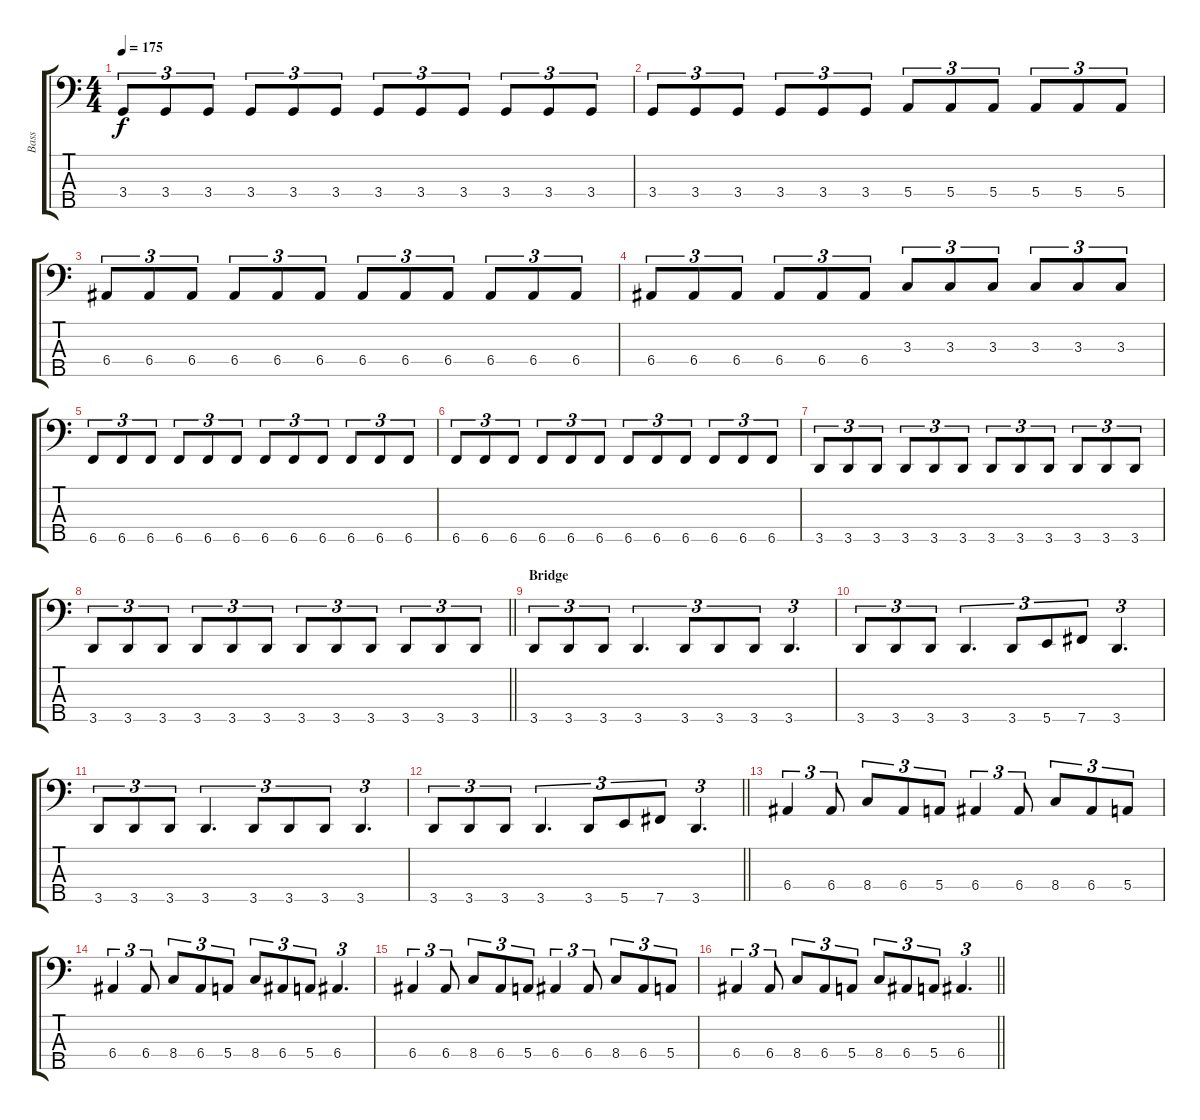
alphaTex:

\track ("Bass" "Bass") {instrument electricbassfinger}
\staff {score tabs}
\tuning (G2 D2 A1 E1 B0) {hide}
\ts (4 4)
\section ("" "")
\tempo 175
\clef f4
\ks c
3.4.8{tu (3 2) dy f} 3.4.8{tu (3 2)} 3.4.8{tu (3 2)} 3.4.8{tu (3 2)} 3.4.8{tu (3 2)} 3.4.8{tu (3 2)} 3.4.8{tu (3 2)} 3.4.8{tu (3 2)} 3.4.8{tu (3 2)} 3.4.8{tu (3 2)} 3.4.8{tu (3 2)} 3.4.8{tu (3 2)} |
3.4.8{tu (3 2)} 3.4.8{tu (3 2)} 3.4.8{tu (3 2)} 3.4.8{tu (3 2)} 3.4.8{tu (3 2)} 3.4.8{tu (3 2)} 5.4.8{tu (3 2)} 5.4.8{tu (3 2)} 5.4.8{tu (3 2)} 5.4.8{tu (3 2)} 5.4.8{tu (3 2)} 5.4.8{tu (3 2)} |
6.4.8{tu (3 2)} 6.4.8{tu (3 2)} 6.4.8{tu (3 2)} 6.4.8{tu (3 2)} 6.4.8{tu (3 2)} 6.4.8{tu (3 2)} 6.4.8{tu (3 2)} 6.4.8{tu (3 2)} 6.4.8{tu (3 2)} 6.4.8{tu (3 2)} 6.4.8{tu (3 2)} 6.4.8{tu (3 2)} |
6.4.8{tu (3 2)} 6.4.8{tu (3 2)} 6.4.8{tu (3 2)} 6.4.8{tu (3 2)} 6.4.8{tu (3 2)} 6.4.8{tu (3 2)} 3.3.8{tu (3 2)} 3.3.8{tu (3 2)} 3.3.8{tu (3 2)} 3.3.8{tu (3 2)} 3.3.8{tu (3 2)} 3.3.8{tu (3 2)} |
6.5.8{tu (3 2)} 6.5.8{tu (3 2)} 6.5.8{tu (3 2)} 6.5.8{tu (3 2)} 6.5.8{tu (3 2)} 6.5.8{tu (3 2)} 6.5.8{tu (3 2)} 6.5.8{tu (3 2)} 6.5.8{tu (3 2)} 6.5.8{tu (3 2)} 6.5.8{tu (3 2)} 6.5.8{tu (3 2)} |
6.5.8{tu (3 2)} 6.5.8{tu (3 2)} 6.5.8{tu (3 2)} 6.5.8{tu (3 2)} 6.5.8{tu (3 2)} 6.5.8{tu (3 2)} 6.5.8{tu (3 2)} 6.5.8{tu (3 2)} 6.5.8{tu (3 2)} 6.5.8{tu (3 2)} 6.5.8{tu (3 2)} 6.5.8{tu (3 2)} |
3.5.8{tu (3 2)} 3.5.8{tu (3 2)} 3.5.8{tu (3 2)} 3.5.8{tu (3 2)} 3.5.8{tu (3 2)} 3.5.8{tu (3 2)} 3.5.8{tu (3 2)} 3.5.8{tu (3 2)} 3.5.8{tu (3 2)} 3.5.8{tu (3 2)} 3.5.8{tu (3 2)} 3.5.8{tu (3 2)} |
\barLineRight lightlight
3.5.8{tu (3 2)} 3.5.8{tu (3 2)} 3.5.8{tu (3 2)} 3.5.8{tu (3 2)} 3.5.8{tu (3 2)} 3.5.8{tu (3 2)} 3.5.8{tu (3 2)} 3.5.8{tu (3 2)} 3.5.8{tu (3 2)} 3.5.8{tu (3 2)} 3.5.8{tu (3 2)} 3.5.8{tu (3 2)} |
\section ("" "Bridge")
3.5.8{tu (3 2)} 3.5.8{tu (3 2)} 3.5.8{tu (3 2)} 3.5.4{d tu (3 2)} 3.5.8{tu (3 2)} 3.5.8{tu (3 2)} 3.5.8{tu (3 2)} 3.5.4{d tu (3 2)} |
3.5.8{tu (3 2)} 3.5.8{tu (3 2)} 3.5.8{tu (3 2)} 3.5.4{d tu (3 2)} 3.5.8{tu (3 2)} 5.5.8{tu (3 2)} 7.5.8{tu (3 2)} 3.5.4{d tu (3 2)} |
3.5.8{tu (3 2)} 3.5.8{tu (3 2)} 3.5.8{tu (3 2)} 3.5.4{d tu (3 2)} 3.5.8{tu (3 2)} 3.5.8{tu (3 2)} 3.5.8{tu (3 2)} 3.5.4{d tu (3 2)} |
\barLineRight lightlight
3.5.8{tu (3 2)} 3.5.8{tu (3 2)} 3.5.8{tu (3 2)} 3.5.4{d tu (3 2)} 3.5.8{tu (3 2)} 5.5.8{tu (3 2)} 7.5.8{tu (3 2)} 3.5.4{d tu (3 2)} |
\section ("" "")
6.4.4{tu (3 2)} 6.4.8{tu (3 2)} 8.4.8{tu (3 2)} 6.4.8{tu (3 2)} 5.4.8{tu (3 2)} 6.4.4{tu (3 2)} 6.4.8{tu (3 2)} 8.4.8{tu (3 2)} 6.4.8{tu (3 2)} 5.4.8{tu (3 2)} |
6.4.4{tu (3 2)} 6.4.8{tu (3 2)} 8.4.8{tu (3 2)} 6.4.8{tu (3 2)} 5.4.8{tu (3 2)} 8.4.8{tu (3 2)} 6.4.8{tu (3 2)} 5.4.8{tu (3 2)} 6.4.4{d tu (3 2)} |
6.4.4{tu (3 2)} 6.4.8{tu (3 2)} 8.4.8{tu (3 2)} 6.4.8{tu (3 2)} 5.4.8{tu (3 2)} 6.4.4{tu (3 2)} 6.4.8{tu (3 2)} 8.4.8{tu (3 2)} 6.4.8{tu (3 2)} 5.4.8{tu (3 2)} |
\barLineRight lightlight
6.4.4{tu (3 2)} 6.4.8{tu (3 2)} 8.4.8{tu (3 2)} 6.4.8{tu (3 2)} 5.4.8{tu (3 2)} 8.4.8{tu (3 2)} 6.4.8{tu (3 2)} 5.4.8{tu (3 2)} 6.4.4{d tu (3 2)}
